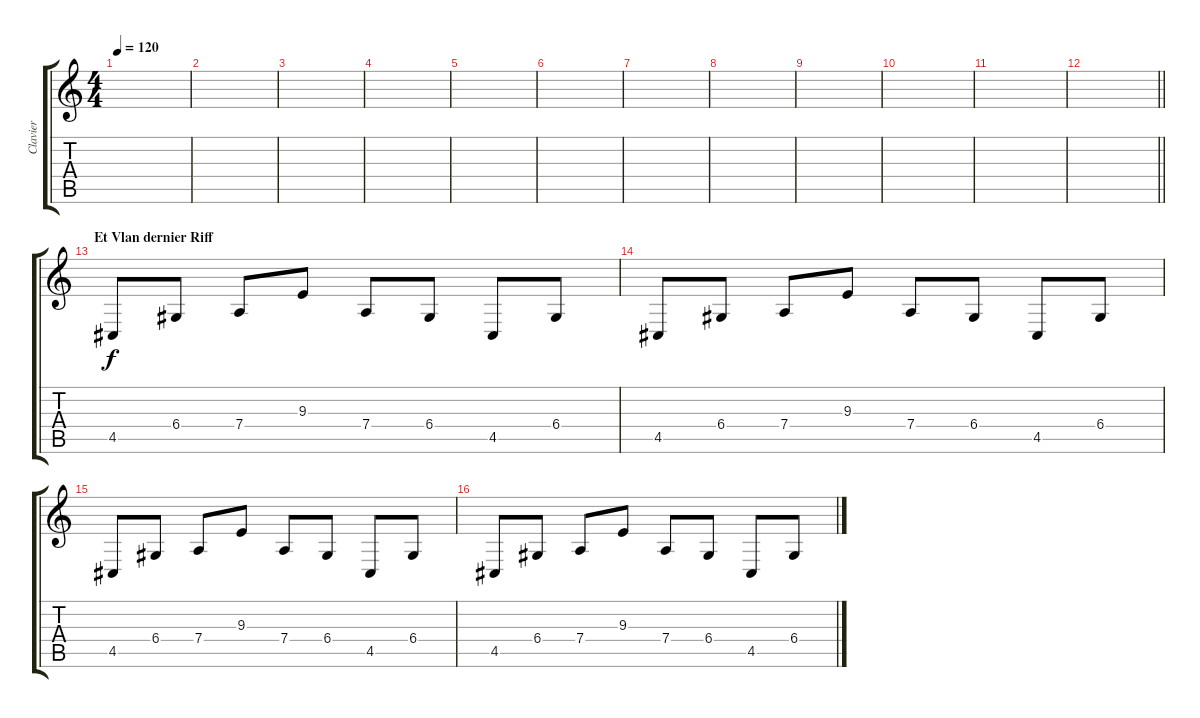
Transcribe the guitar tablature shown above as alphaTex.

\track ("Clavier" "Clavier") {instrument pad4choir}
\staff {score tabs}
\tuning (E4 B3 G3 D3 A2 E2) {hide}
\ts (4 4)
\tempo 120
\clef g2
\ks c
|
|
|
|
|
|
|
|
|
|
|
\barLineRight lightlight
|
\section ("" "Et Vlan dernier Riff")
4.5.8 6.4.8 7.4.8 9.3.8 7.4.8 6.4.8 4.5.8 6.4.8 |
4.5.8 6.4.8 7.4.8 9.3.8 7.4.8 6.4.8 4.5.8 6.4.8 |
4.5.8 6.4.8 7.4.8 9.3.8 7.4.8 6.4.8 4.5.8 6.4.8 |
4.5.8 6.4.8 7.4.8 9.3.8 7.4.8 6.4.8 4.5.8 6.4.8
